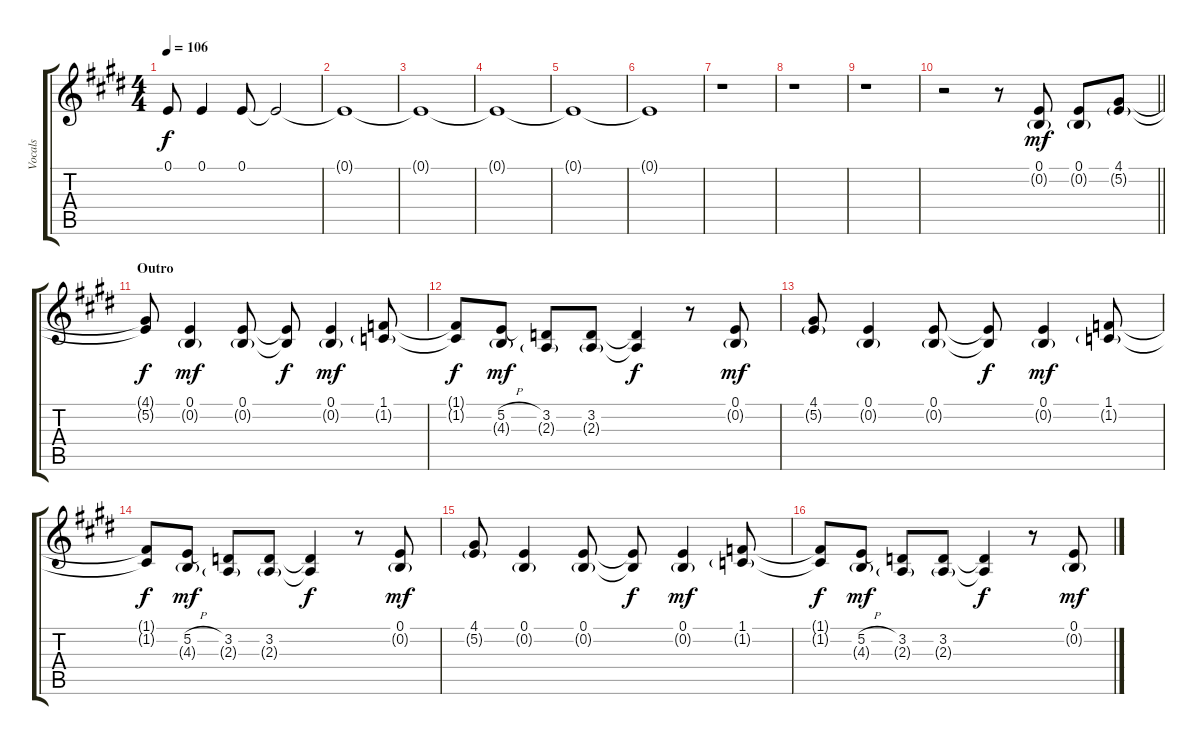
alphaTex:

\track ("Vocals" "Vocals") {instrument lead2sawtooth}
\staff {score tabs}
\tuning (E4 B3 G3 D3 A2 E2) {hide}
\ts (4 4)
\tempo 106
\clef g2
\ks e
0.1.8{dy f} 0.1.4 0.1.8 0.1{t}.2 |
0.1{t}.1 |
0.1{t}.1 |
0.1{t}.1 |
0.1{t}.1 |
0.1{t}.1 |
r.1 |
r.1 |
r.1 |
\barLineRight lightlight
r.2 r.8 (0.1 0.2{g}).8{dy mf} (0.1 0.2{g}).8 (4.1 5.2{g}).8 |
\section ("" "Outro")
(4.1{t} 5.2{t}).8{dy f} (0.1 0.2{g}).4{dy mf} (0.1 0.2{g}).8 (0.1{t} 0.2{t}).8{dy f} (0.1 0.2{g}).4{dy mf} (1.1 1.2{g}).8 |
(1.1{t} 1.2{t}).8{dy f} (5.2{h} 4.3{g}).8{dy mf} (3.2 2.3{g}).8 (3.2 2.3{g}).8 (3.2{t} 2.3{t}).4{dy f} r.8 (0.1 0.2{g}).8{dy mf} |
(4.1 5.2{g}).8 (0.1 0.2{g}).4 (0.1 0.2{g}).8 (0.1{t} 0.2{t}).8{dy f} (0.1 0.2{g}).4{dy mf} (1.1 1.2{g}).8 |
(1.1{t} 1.2{t}).8{dy f} (5.2{h} 4.3{g}).8{dy mf} (3.2 2.3{g}).8 (3.2 2.3{g}).8 (3.2{t} 2.3{t}).4{dy f} r.8 (0.1 0.2{g}).8{dy mf} |
(4.1 5.2{g}).8 (0.1 0.2{g}).4 (0.1 0.2{g}).8 (0.1{t} 0.2{t}).8{dy f} (0.1 0.2{g}).4{dy mf} (1.1 1.2{g}).8 |
(1.1{t} 1.2{t}).8{dy f} (5.2{h} 4.3{g}).8{dy mf} (3.2 2.3{g}).8 (3.2 2.3{g}).8 (3.2{t} 2.3{t}).4{dy f} r.8 (0.1 0.2{g}).8{dy mf}
